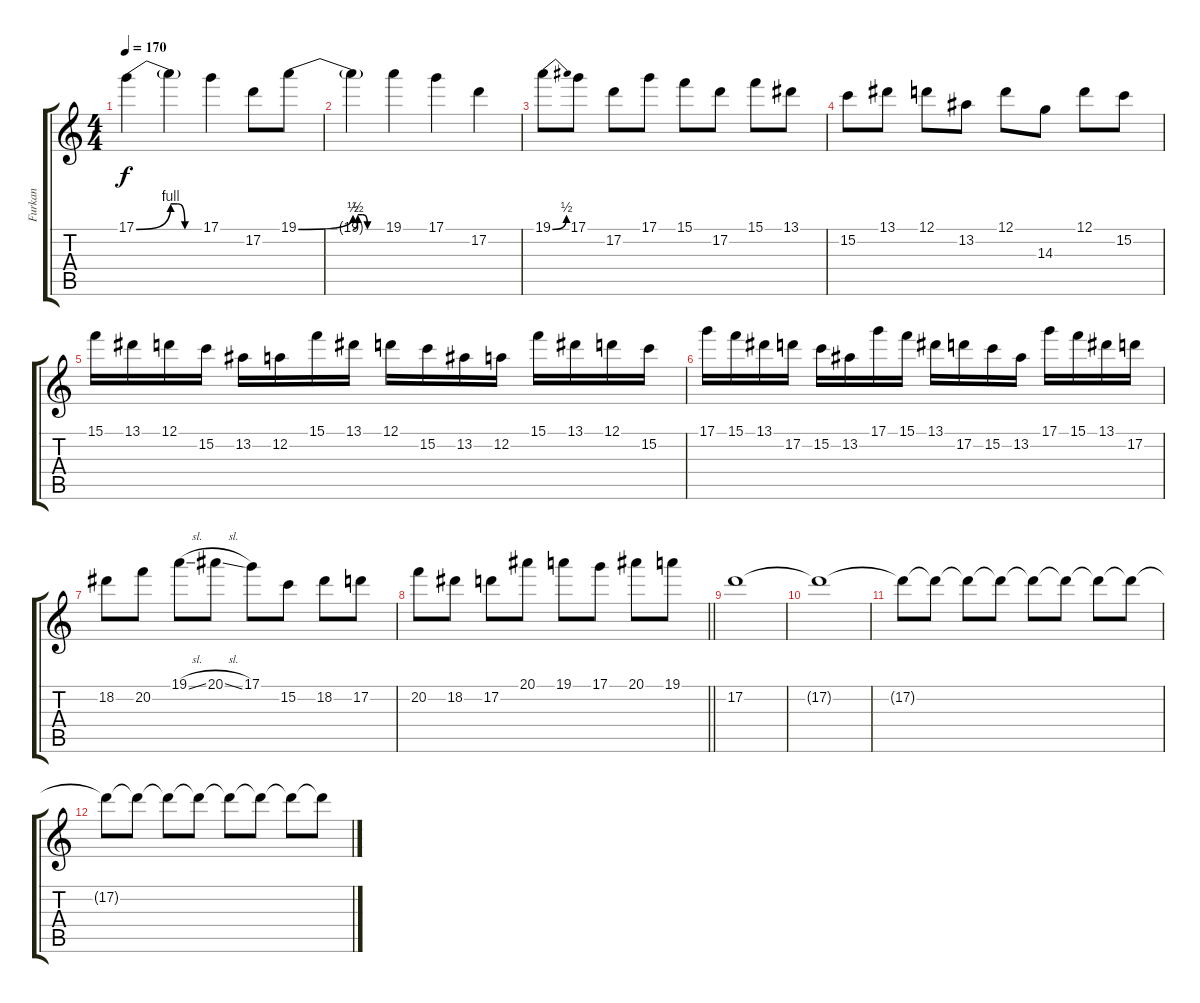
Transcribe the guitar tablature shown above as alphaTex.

\track ("Furkan" "Furkan") {instrument distortionguitar}
\staff {score tabs}
\tuning (D4 A3 F3 C3 G2 D2) {hide}
\ts (4 4)
\tempo 170
\clef g2
\ks c
17.1{be (bend 0 0 60 4)}.4{dy f} 17.1{be (custom 0 4 15 4 30 0 60 0) t}.4 17.1.4 17.2.8 19.1{be (bend 0 0 60 2)}.8 |
19.1{be (custom 0 0 10 2 20 2 30 0 60 0) t}.4 19.1.4 17.1.4 17.2.4 |
19.1{be (bend 0 0 60 2)}.8 17.1.8 17.2.8 17.1.8 15.1.8 17.2.8 15.1.8 13.1.8 |
15.2.8 13.1.8 12.1.8 13.2.8 12.1.8 14.3.8 12.1.8 15.2.8 |
15.1.16 13.1.16 12.1.16 15.2.16 13.2.16 12.2.16 15.1.16 13.1.16 12.1.16 15.2.16 13.2.16 12.2.16 15.1.16 13.1.16 12.1.16 15.2.16 |
17.1.16 15.1.16 13.1.16 17.2.16 15.2.16 13.2.16 17.1.16 15.1.16 13.1.16 17.2.16 15.2.16 13.2.16 17.1.16 15.1.16 13.1.16 17.2.16 |
18.2.8 20.2.8 19.1{sl}.8 20.1{sl}.8 17.1.8 15.2.8 18.2.8 17.2.8 |
\barLineRight lightlight
20.2.8 18.2.8 17.2.8 20.1.8 19.1.8 17.1.8 20.1.8 19.1.8 |
\section ("" "")
17.2.1 |
17.2{t}.1 |
17.2{t}.8{volume 0} 17.2{t}.8 17.2{t}.8 17.2{t}.8 17.2{t}.8 17.2{t}.8 17.2{t}.8 17.2{t}.8 |
17.2{t}.8 17.2{t}.8 17.2{t}.8 17.2{t}.8 17.2{t}.8 17.2{t}.8 17.2{t}.8 17.2{t}.8
